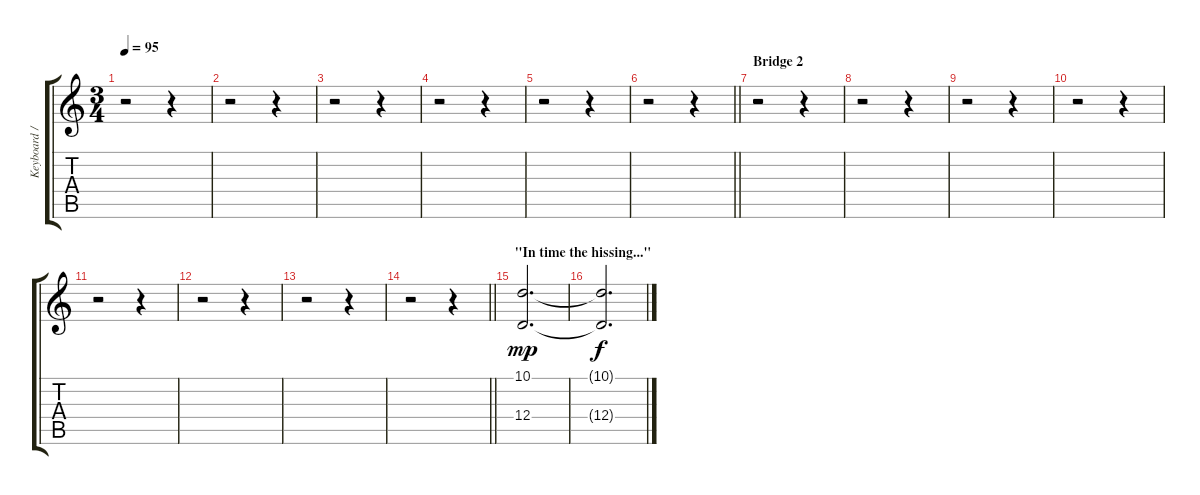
\track ("Keyboard / Flute" "Keyboard /") {instrument pad8sweep}
\staff {score tabs}
\tuning (E4 B3 G3 D3 A2 D2) {hide}
\ts (3 4)
\tempo 95
\clef g2
\ks c
r.2{dy f} r.4 |
r.2 r.4 |
r.2 r.4 |
r.2 r.4 |
r.2 r.4 |
\barLineRight lightlight
r.2 r.4 |
\section ("" "Bridge 2")
r.2 r.4 |
r.2 r.4 |
r.2 r.4 |
r.2 r.4 |
r.2 r.4 |
r.2 r.4 |
r.2 r.4 |
\barLineRight lightlight
r.2 r.4 |
\section ("" "\"In time the hissing...\"")
(10.1 12.4).2{d dy mp volume 13 instrument pad8sweep} |
(10.1{t} 12.4{t}).2{d dy f}
